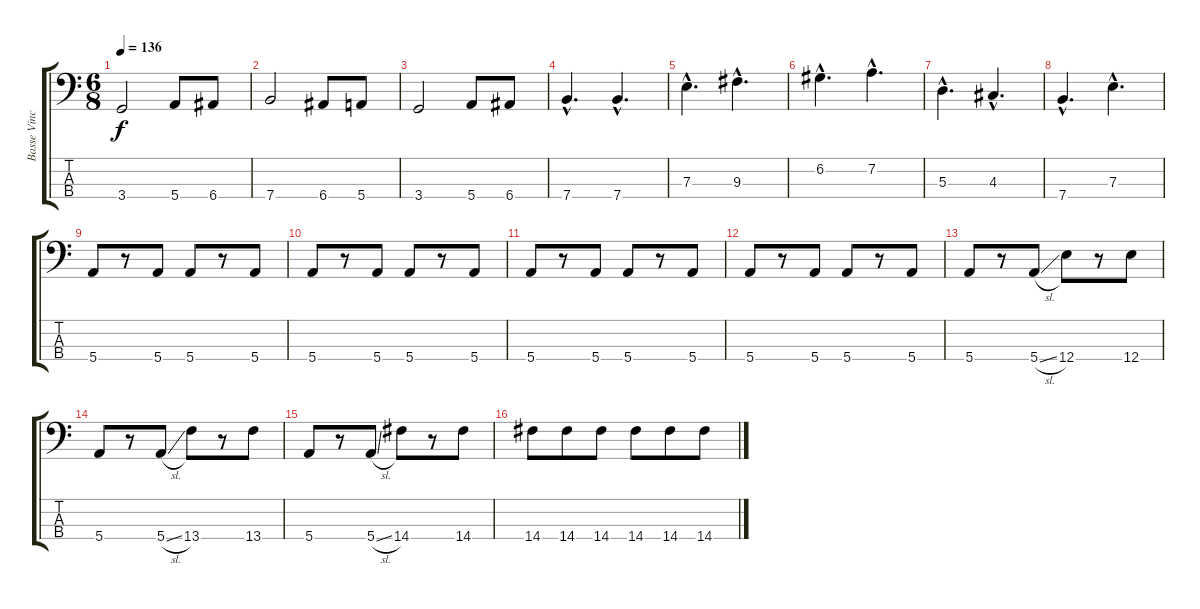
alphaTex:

\track ("Basse Vincent" "Basse Vinc") {instrument fretlessbass}
\staff {score tabs}
\tuning (G2 D2 A1 E1) {hide}
\ts (6 8)
\tempo 136
\clef f4
\ks c
3.4.2{dy f} 5.4.8 6.4.8 |
7.4.2 6.4.8 5.4.8 |
3.4.2 5.4.8 6.4.8 |
7.4{hac}.4{d} 7.4{hac}.4{d} |
7.3{hac}.4{d} 9.3{hac}.4{d} |
6.2{hac}.4{d} 7.2{hac}.4{d} |
5.3{hac}.4{d} 4.3{hac}.4{d} |
7.4{hac}.4{d} 7.3{hac}.4{d} |
5.4.8 r.8 5.4.8 5.4.8 r.8 5.4.8 |
5.4.8 r.8 5.4.8 5.4.8 r.8 5.4.8 |
5.4.8 r.8 5.4.8 5.4.8 r.8 5.4.8 |
5.4.8 r.8 5.4.8 5.4.8 r.8 5.4.8 |
5.4.8 r.8 5.4{sl}.8 12.4.8 r.8 12.4.8 |
5.4.8 r.8 5.4{sl}.8 13.4.8 r.8 13.4.8 |
5.4.8 r.8 5.4{sl}.8 14.4.8 r.8 14.4.8 |
14.4.8 14.4.8 14.4.8 14.4.8 14.4.8 14.4.8
